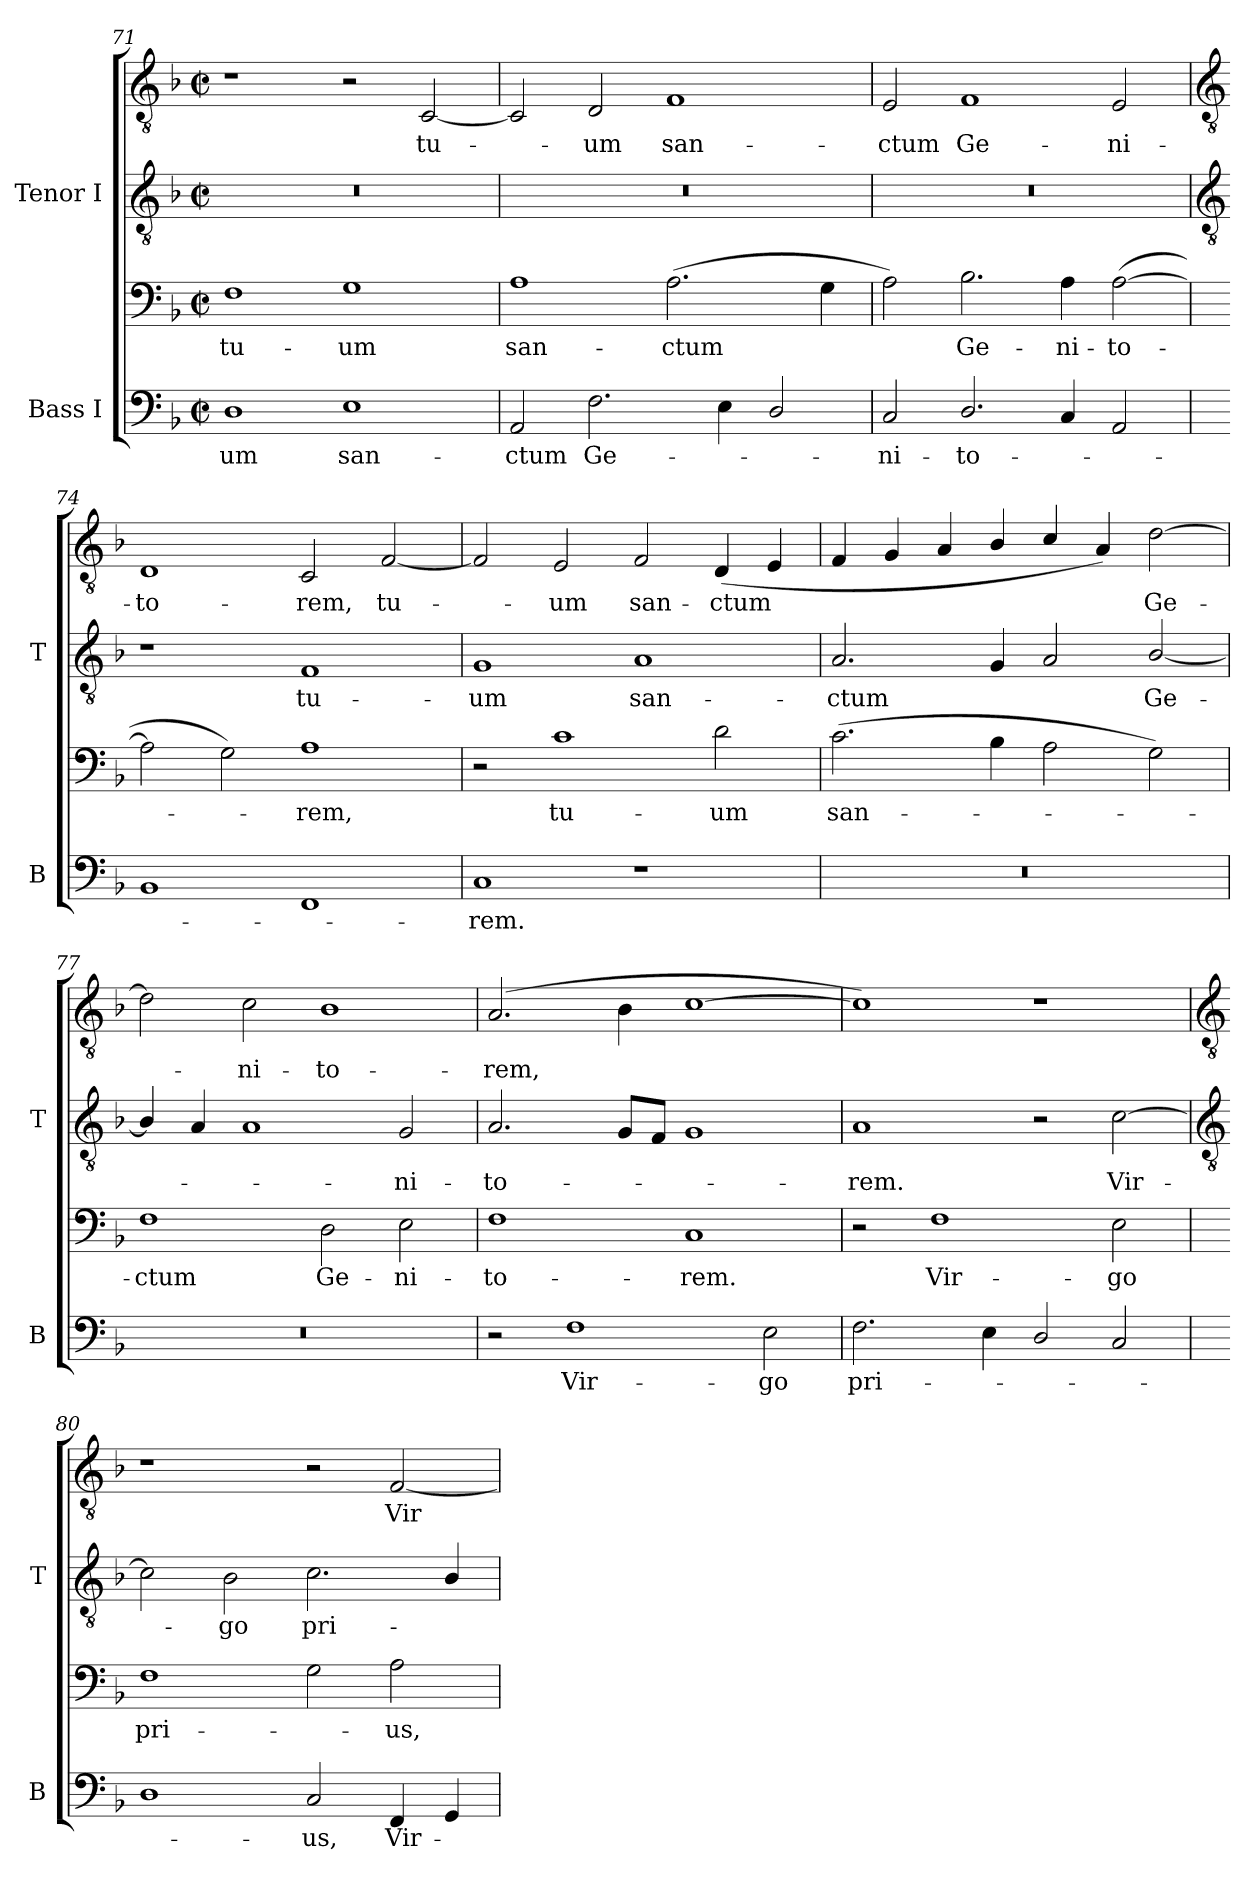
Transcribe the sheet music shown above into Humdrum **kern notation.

**kern	**text	**kern	**text	**kern	**text	**kern	**text
*part2	*part2	*part2	*part2	*part1	*part1	*part1	*part1
*staff4	*staff4	*staff3	*staff3	*staff2	*staff2	*staff1	*staff1
*I"Bass I	*	*	*	*I"Tenor I	*	*	*
*I'B	*	*	*	*I'T	*	*	*
*clefF4	*	*clefF4	*	*clefGv2	*	*clefGv2	*
*k[b-]	*	*k[b-]	*	*k[b-]	*	*k[b-]	*
*F:	*	*F:	*	*F:	*	*F:	*
*M4/2	*	*M4/2	*	*M4/2	*	*M4/2	*
*met(c|)	*	*met(c|)	*	*met(c|)	*	*met(c|)	*
=71	=71	=71	=71	=71	=71	=71	=71
!	!LO:LY:b	!	!LO:LY:b	!	!	!	!
1D	um	1F	-tu-	0r	.	1r	.
!	!LO:LY:b	!	!LO:LY:b	!	!	!	!
1E	san-	1G	-um	.	.	2r	.
!	!	!	!	!	!	!	!LO:LY:b
.	.	.	.	.	.	[2C	tu-
=72	=72	=72	=72	=72	=72	=72	=72
!	!LO:LY:b	!	!LO:LY:b	!	!	!	!
2AA	ctum	1A	-san-	0r	.	2C]	.
!	!LO:LY:b	!	!	!	!	!	!LO:LY:b
2.F	Ge-	.	.	.	.	2D	um
!	!	!	!LO:LY:b	!	!	!	!LO:LY:b
.	.	(>2.A	-ctum	.	.	1F	san-
4E	.	.	.	.	.	.	.
2D/	.	.	.	.	.	.	.
.	.	4G	.	.	.	.	.
=73	=73	=73	=73	=73	=73	=73	=73
!	!LO:LY:b	!	!	!	!	!	!LO:LY:b
2C	ni-	2A)	.	0r	.	2E	-ctum
!	!LO:LY:b	!	!LO:LY:b	!	!	!	!LO:LY:b
2.D/	-to-	2.B-\	Ge-	.	.	1F	Ge-
!	!	!	!LO:LY:b	!	!	!	!
4C	.	4A	-ni-	.	.	.	.
!	!	!	!LO:LY:b	!	!	!	!LO:LY:b
2AA/	.	(>[2A	-to-	.	.	2E	-ni-
!!LO:LB:g=z
=74	=74	=74	=74	=74	=74	=74	=74
*	*	*	*	*clefGv2	*	*clefGv2	*
!	!	!	!	!	!	!	!LO:LY:b
1BB-	.	2A]	.	1r	.	1D	-to-
.	.	2G)	.	.	.	.	.
!	!	!	!LO:LY:b	!	!LO:LY:b	!	!LO:LY:b
1FF	.	1A	rem,	1F	tu-	2C	-rem,
!	!	!	!	!	!	!	!LO:LY:b
.	.	.	.	.	.	[2F	tu-
=75	=75	=75	=75	=75	=75	=75	=75
!	!LO:LY:b	!	!	!	!LO:LY:b	!	!
1C	rem.	2r	.	1G	um	2F]	.
!	!	!	!LO:LY:b	!	!	!	!LO:LY:b
.	.	1c	tu-	.	.	2E	-um
!	!	!	!	!	!LO:LY:b	!	!LO:LY:b
1r	.	.	.	1A	san-	2F	san-
!	!	!	!LO:LY:b	!	!	!	!LO:LY:b
.	.	2d	-um	.	.	(<4D	-ctum
.	.	.	.	.	.	4E	.
=76	=76	=76	=76	=76	=76	=76	=76
!	!	!	!LO:LY:b	!	!LO:LY:b	!	!
0r	.	(>2.c	san-	2.A	ctum	4F	.
.	.	.	.	.	.	4G	.
.	.	.	.	.	.	4A	.
.	.	4B-\	.	4G	.	4B-/	.
.	.	2A	.	2A	.	4c/	.
.	.	.	.	.	.	4A)	.
!	!	!	!	!	!LO:LY:b	!	!LO:LY:b
.	.	2G)	.	[2B-/	Ge-	[2d	-Ge-
=77	=77	=77	=77	=77	=77	=77	=77
!	!	!	!LO:LY:b	!	!	!	!
0r	.	1F	ctum	4B-/]	.	2d]	.
.	.	.	.	4A	.	.	.
!	!	!	!	!	!	!	!LO:LY:b
.	.	.	.	1A	.	2c	ni-
!	!	!	!LO:LY:b	!	!	!	!LO:LY:b
.	.	2D	Ge-	.	.	1B-	-to-
!	!	!	!LO:LY:b	!	!LO:LY:b	!	!
.	.	2E	-ni-	2G	-ni-	.	.
=78	=78	=78	=78	=78	=78	=78	=78
!	!	!	!LO:LY:b	!	!LO:LY:b	!	!LO:LY:b
2r	.	1F	-to-	2.A	to-	(>2.A	-rem,
!	!LO:LY:b	!	!	!	!	!	!
1F	Vir-	.	.	.	.	.	.
.	.	.	.	8GL	.	4B-	.
.	.	.	.	8FJ	.	.	.
!	!	!	!LO:LY:b	!	!	!	!
.	.	1C	-rem.	1G	.	[1c	.
!	!LO:LY:b	!	!	!	!	!	!
2E	-go	.	.	.	.	.	.
=79	=79	=79	=79	=79	=79	=79	=79
!	!LO:LY:b	!	!	!	!LO:LY:b	!	!
(>2.F	pri-	2r	.	1A	rem.	1c])	.
!	!	!	!LO:LY:b	!	!	!	!
.	.	1F	Vir-	.	.	.	.
4E	.	.	.	.	.	.	.
2D/	.	.	.	2r	.	1r	.
!	!	!	!LO:LY:b	!	!LO:LY:b	!	!
2C	.	2E	-go	[2c	Vir-	.	.
!!LO:LB:g=z
=80	=80	=80	=80	=80	=80	=80	=80
*	*	*	*	*clefGv2	*	*clefGv2	*
!	!	!	!LO:LY:b	!	!	!	!
1D	.	1F	pri-	2c]	.	1r	.
!	!	!	!	!	!LO:LY:b	!	!
.	.	.	.	2B-	go	.	.
!	!LO:LY:b	!	!	!	!LO:LY:b	!	!
2C	us,	2G)	.	2.c	pri-	2r	.
!	!LO:LY:b	!	!LO:LY:b	!	!	!	!LO:LY:b
4FF	Vir-	2A	us,	.	.	[2F	Vir-
4GG	.	.	.	4B-/	.	.	.
=	=	=	=	=	=	=	=
*-	*-	*-	*-	*-	*-	*-	*-
